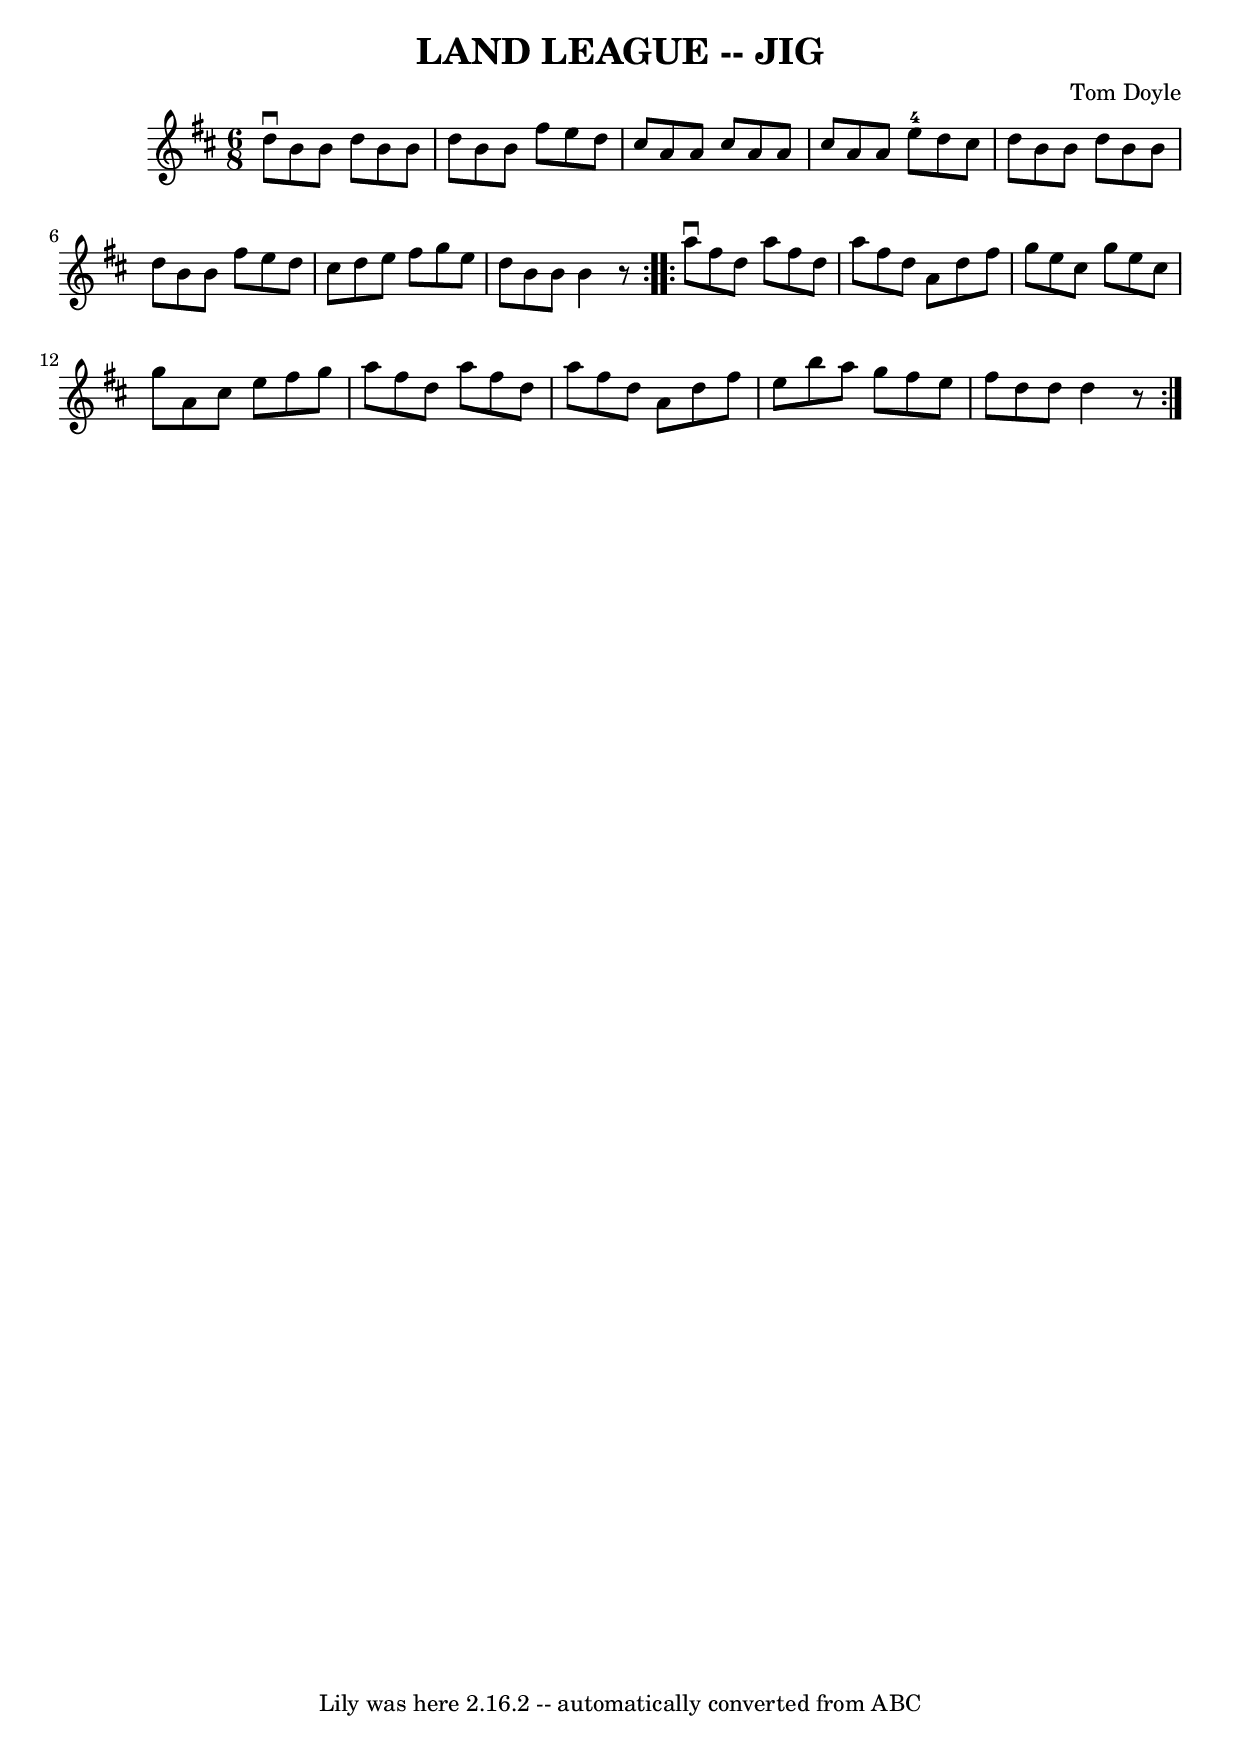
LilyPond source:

\version "2.16.2"
\include "Mammoth.ily"
\header {
	%% book = "Ryan's Mammoth Collection of Fiddle Tunes"
	composer = "Tom Doyle"
	crossRefNumber = "1"
	footnotes = ""
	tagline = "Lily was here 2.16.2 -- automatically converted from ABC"
	title = "LAND LEAGUE -- JIG"
}
voicedefault =  {


\repeat volta 2 {
\time 6/8 
\key d \major d''8^\downbow b'8 b'8 d''8 b'8 b'8    
|
 d''8 b'8 b'8 fis''8 e''8 d''8    |
 cis''8    
a'8 a'8 cis''8 a'8 a'8    |
 cis''8 a'8 a'8 e''8 
-4 d''8 cis''8        |
 d''8 b'8 b'8 d''8 b'8    
b'8    |
 d''8 b'8 b'8 fis''8 e''8 d''8    |
   
cis''8 d''8 e''8 fis''8 g''8 e''8    |
 d''8 b'8    
b'8 b'4    r8   }     \repeat volta 2 { a''8^\downbow fis''8 d''8    
a''8 fis''8 d''8    |
 a''8 fis''8 d''8 a'8 d''8    
fis''8    |
 g''8 e''8 cis''8 g''8 e''8 cis''8    
|
 g''8 a'8 cis''8 e''8 fis''8 g''8        |
   
a''8 fis''8 d''8 a''8 fis''8 d''8    |
 a''8 fis''8   
 d''8 a'8 d''8 fis''8    |
 e''8 b''8 a''8 g''8    
fis''8 e''8    |
 fis''8 d''8 d''8 d''4    r8   }   
}

\score{
    <<

	\context Staff="default"
	{
	    \voicedefault 
	}

    >>
	\layout {
	}
	\midi {}
}
